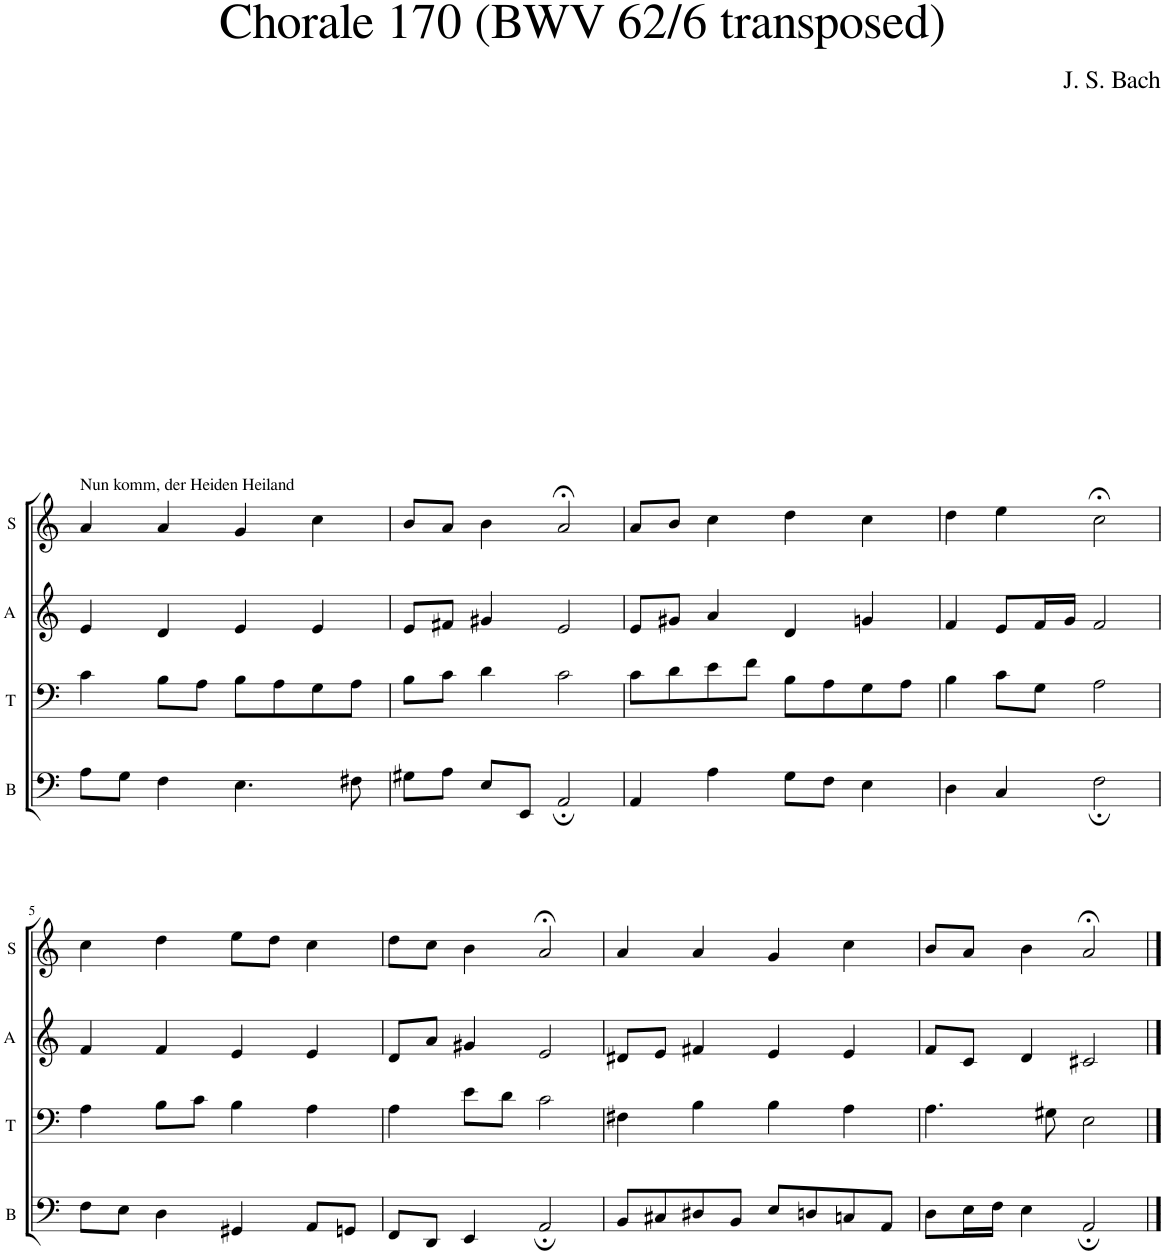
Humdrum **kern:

**kern	**kern	**kern	**kern
*part4	*part3	*part2	*part1
*staff4	*staff3	*staff2	*staff1
*I"B	*I"T	*I"A	*I"S
*I'B	*I'T	*I'A	*I'S
*clefF4	*clefF4	*clefG2	*clefG2
*k[]	*k[]	*k[]	*k[]
=1	=1	=1	=1
!	!	!	!LO:TX:a:t=Nun komm, der Heiden Heiland
8A\L	4c\	4e/	4a/
8G\J	.	.	.
4F\	8B\L	4d/	4a/
.	8A\J	.	.
4.E\	8B\L	4e/	4g/
.	8A\	.	.
.	8G\	4e/	4cc\
8F#X\	8A\J	.	.
=2	=2	=2	=2
8G#X\L	8B\L	8e/L	8b/L
8A\J	8c\J	8f#X/J	8a/J
8E/L	4d\	4g#X/	4b\
8EE/J	.	.	.
2AA;/	2c\	2e/	2a;</
=3	=3	=3	=3
4AA/	8c\L	8e/L	8a/L
.	8d\	8g#X/J	8b/J
4A\	8e\	4a/	4cc\
.	8f\J	.	.
8G\L	8B\L	4d/	4dd\
8F\J	8A\	.	.
4E\	8G\	4gn/	4cc\
.	8A\J	.	.
=4	=4	=4	=4
4D\	4B\	4f/	4dd\
4C/	8c\L	8e/L	4ee\
.	8G\J	16f/L	.
.	.	16g/JJ	.
2F;\	2A\	2f/	2cc;<\
!!LO:LB:g=z
=5	=5	=5	=5
8F\L	4A\	4f/	4cc\
8E\J	.	.	.
4D\	8B\L	4f/	4dd\
.	8c\J	.	.
4GG#X/	4B\	4e/	8ee\L
.	.	.	8dd\J
8AA/L	4A\	4e/	4cc\
8GGn/J	.	.	.
=6	=6	=6	=6
8FF/L	4A\	8d/L	8dd\L
8DD/J	.	8a/J	8cc\J
4EE/	8e\L	4g#X/	4b\
.	8d\J	.	.
2AA;/	2c\	2e/	2a;</
=7	=7	=7	=7
8BB/L	4F#X\	8d#X/L	4a/
8C#X/	.	8e/J	.
8D#X/	4B\	4f#X/	4a/
8BB/J	.	.	.
8E/L	4B\	4e/	4g/
8Dn/	.	.	.
8Cn/	4A\	4e/	4cc\
8AA/J	.	.	.
=8	=8	=8	=8
8D\L	4.A\	8f/L	8b/L
16E\L	.	8c/J	8a/J
16F\JJ	.	.	.
4E\	.	4d/	4b\
.	8G#X\	.	.
2AA;/	2E\	2c#X/	2a;</
==	==	==	==
*-	*-	*-	*-
